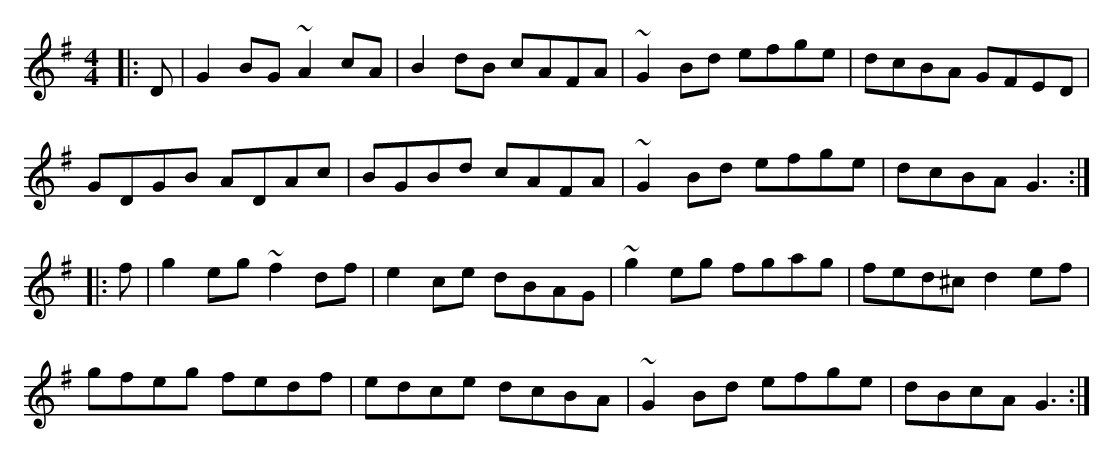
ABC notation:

X:1
M:4/4
K:G
|:D| G2BG ~A2cA | B2dB cAFA | ~G2Bd efge | dcBA GFED |
GDGB ADAc | BGBd cAFA | ~G2Bd efge | dcBA G3 :|
|:f|g2eg ~f2df | e2ce dBAG | ~g2eg fgag | fed^c d2ef |
gfeg fedf|edce dcBA | ~G2Bd efge | dBcA G3 :|
